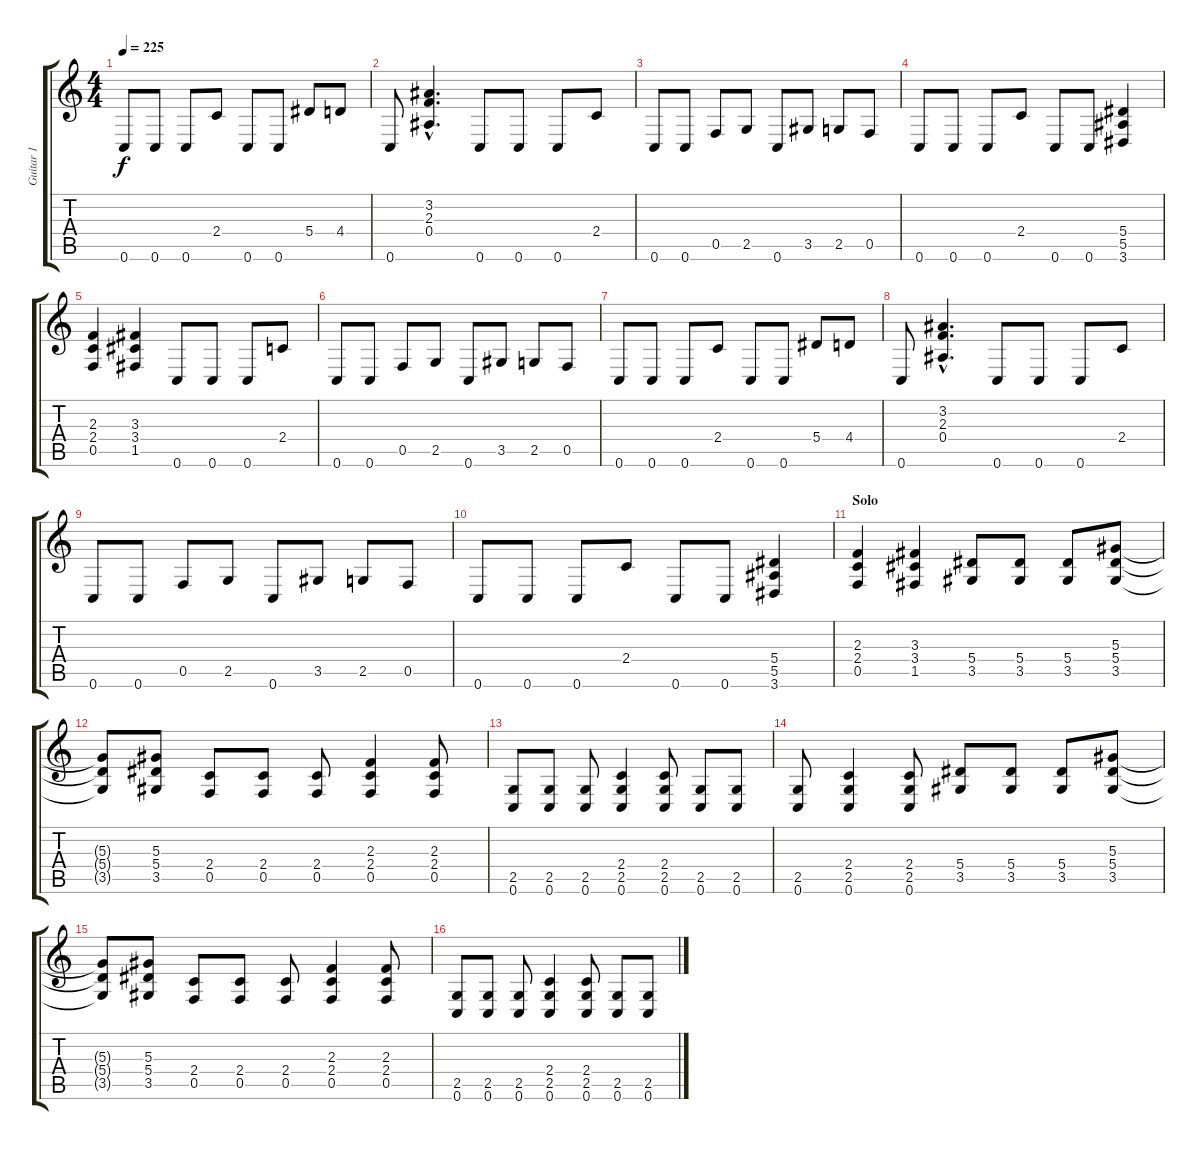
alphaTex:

\track ("Guitar 1" "Guitar 1") {instrument distortionguitar}
\staff {score tabs}
\tuning (C4 G3 Eb3 Bb2 F2 C2) {hide}
\ts (4 4)
\tempo 225
\clef g2
\ks c
0.6.8{dy f} 0.6.8 0.6.8 2.4.8 0.6.8 0.6.8 5.4.8 4.4.8 |
0.6.8 (3.2{hac} 2.3{hac} 0.4{hac}).4{d} 0.6.8 0.6.8 0.6.8 2.4.8 |
0.6.8 0.6.8 0.5.8 2.5.8 0.6.8 3.5.8 2.5.8 0.5.8 |
0.6.8 0.6.8 0.6.8 2.4.8 0.6.8 0.6.8 (5.4 5.5 3.6).4 |
(2.3 2.4 0.5).4 (3.3 3.4 1.5).4 0.6.8 0.6.8 0.6.8 2.4.8 |
0.6.8 0.6.8 0.5.8 2.5.8 0.6.8 3.5.8 2.5.8 0.5.8 |
0.6.8 0.6.8 0.6.8 2.4.8 0.6.8 0.6.8 5.4.8 4.4.8 |
0.6.8 (3.2{hac} 2.3{hac} 0.4{hac}).4{d} 0.6.8 0.6.8 0.6.8 2.4.8 |
0.6.8 0.6.8 0.5.8 2.5.8 0.6.8 3.5.8 2.5.8 0.5.8 |
0.6.8 0.6.8 0.6.8 2.4.8 0.6.8 0.6.8 (5.4 5.5 3.6).4 |
\section ("" "Solo")
(2.3 2.4 0.5).4 (3.3 3.4 1.5).4 (5.4 3.5).8 (5.4 3.5).8 (5.4 3.5).8 (5.3 5.4 3.5).8 |
(5.3{t} 5.4{t} 3.5{t}).8 (5.3 5.4 3.5).8 (2.4 0.5).8 (2.4 0.5).8 (2.4 0.5).8 (2.3 2.4 0.5).4 (2.3 2.4 0.5).8 |
(2.5 0.6).8 (2.5 0.6).8 (2.5 0.6).8 (2.4 2.5 0.6).4 (2.4 2.5 0.6).8 (2.5 0.6).8 (2.5 0.6).8 |
(2.5 0.6).8 (2.4 2.5 0.6).4 (2.4 2.5 0.6).8 (5.4 3.5).8 (5.4 3.5).8 (5.4 3.5).8 (5.3 5.4 3.5).8 |
(5.3{t} 5.4{t} 3.5{t}).8 (5.3 5.4 3.5).8 (2.4 0.5).8 (2.4 0.5).8 (2.4 0.5).8 (2.3 2.4 0.5).4 (2.3 2.4 0.5).8 |
(2.5 0.6).8 (2.5 0.6).8 (2.5 0.6).8 (2.4 2.5 0.6).4 (2.4 2.5 0.6).8 (2.5 0.6).8 (2.5 0.6).8
